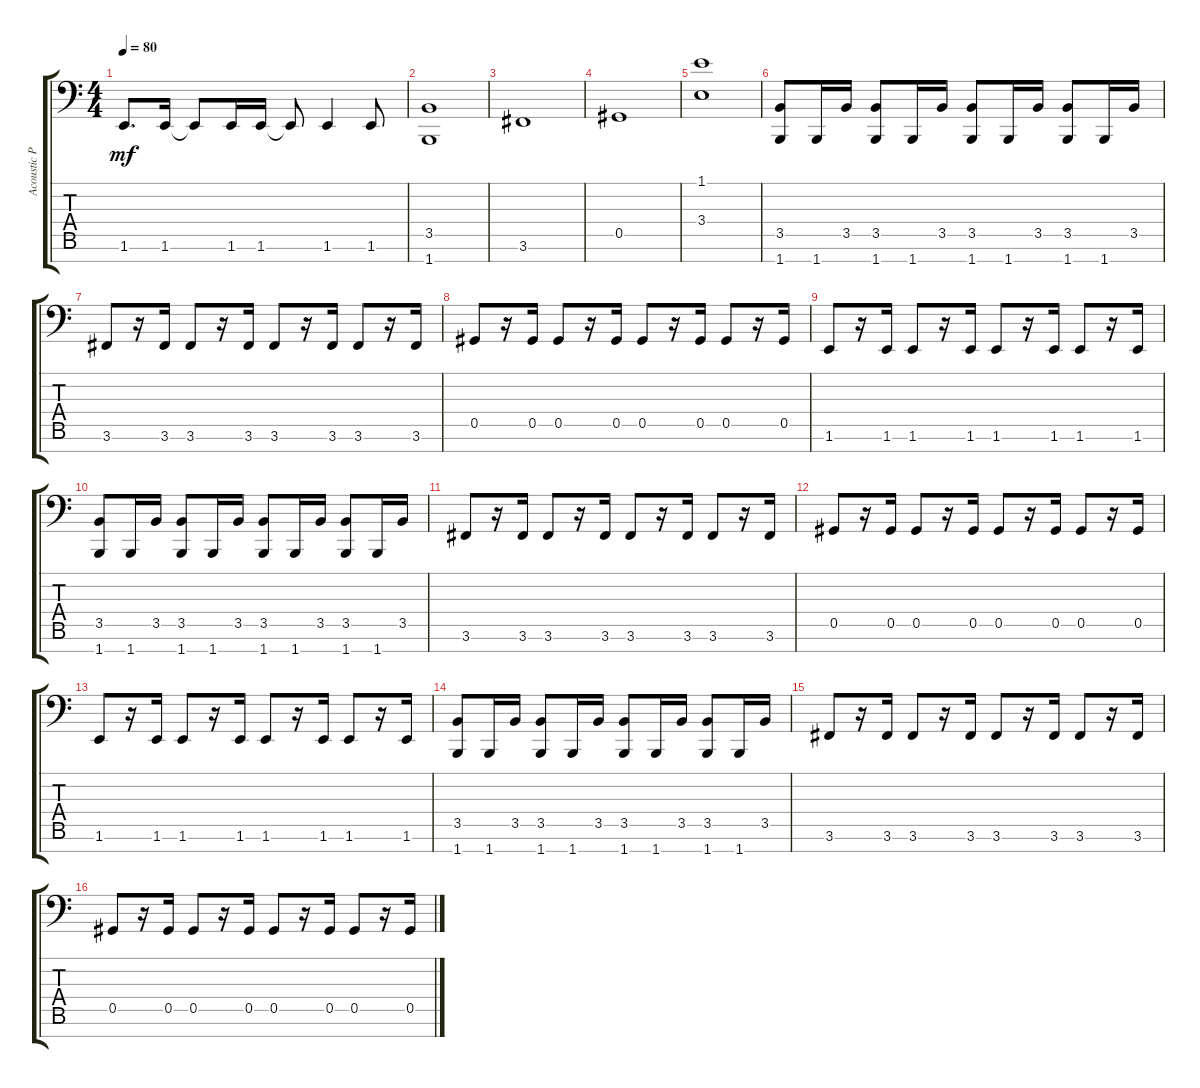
\track ("Acoustic Piano (Staff 2)" "Acoustic P") {instrument acousticgrandpiano}
\staff {score tabs}
\tuning (Eb4 Bb3 Gb3 Db3 Ab2 Eb2 Bb1) {hide}
\ts (4 4)
\tempo 80
\clef f4
\ks c
1.6.8{d dy mf} 1.6.16 1.6{t}.8 1.6.16 1.6.16 1.6{t}.8 1.6.4 1.6.8 |
(3.5 1.7).1 |
3.6.1 |
0.5.1 |
(1.1 3.4).1 |
(3.5 1.7).8 1.7.16 3.5.16 (3.5 1.7).8 1.7.16 3.5.16 (3.5 1.7).8 1.7.16 3.5.16 (3.5 1.7).8 1.7.16 3.5.16 |
3.6.8 r.16 3.6.16 3.6.8 r.16 3.6.16 3.6.8 r.16 3.6.16 3.6.8 r.16 3.6.16 |
0.5.8 r.16 0.5.16 0.5.8 r.16 0.5.16 0.5.8 r.16 0.5.16 0.5.8 r.16 0.5.16 |
1.6.8 r.16 1.6.16 1.6.8 r.16 1.6.16 1.6.8 r.16 1.6.16 1.6.8 r.16 1.6.16 |
(3.5 1.7).8 1.7.16 3.5.16 (3.5 1.7).8 1.7.16 3.5.16 (3.5 1.7).8 1.7.16 3.5.16 (3.5 1.7).8 1.7.16 3.5.16 |
3.6.8 r.16 3.6.16 3.6.8 r.16 3.6.16 3.6.8 r.16 3.6.16 3.6.8 r.16 3.6.16 |
0.5.8 r.16 0.5.16 0.5.8 r.16 0.5.16 0.5.8 r.16 0.5.16 0.5.8 r.16 0.5.16 |
1.6.8 r.16 1.6.16 1.6.8 r.16 1.6.16 1.6.8 r.16 1.6.16 1.6.8 r.16 1.6.16 |
(3.5 1.7).8 1.7.16 3.5.16 (3.5 1.7).8 1.7.16 3.5.16 (3.5 1.7).8 1.7.16 3.5.16 (3.5 1.7).8 1.7.16 3.5.16 |
3.6.8 r.16 3.6.16 3.6.8 r.16 3.6.16 3.6.8 r.16 3.6.16 3.6.8 r.16 3.6.16 |
0.5.8 r.16 0.5.16 0.5.8 r.16 0.5.16 0.5.8 r.16 0.5.16 0.5.8 r.16 0.5.16
